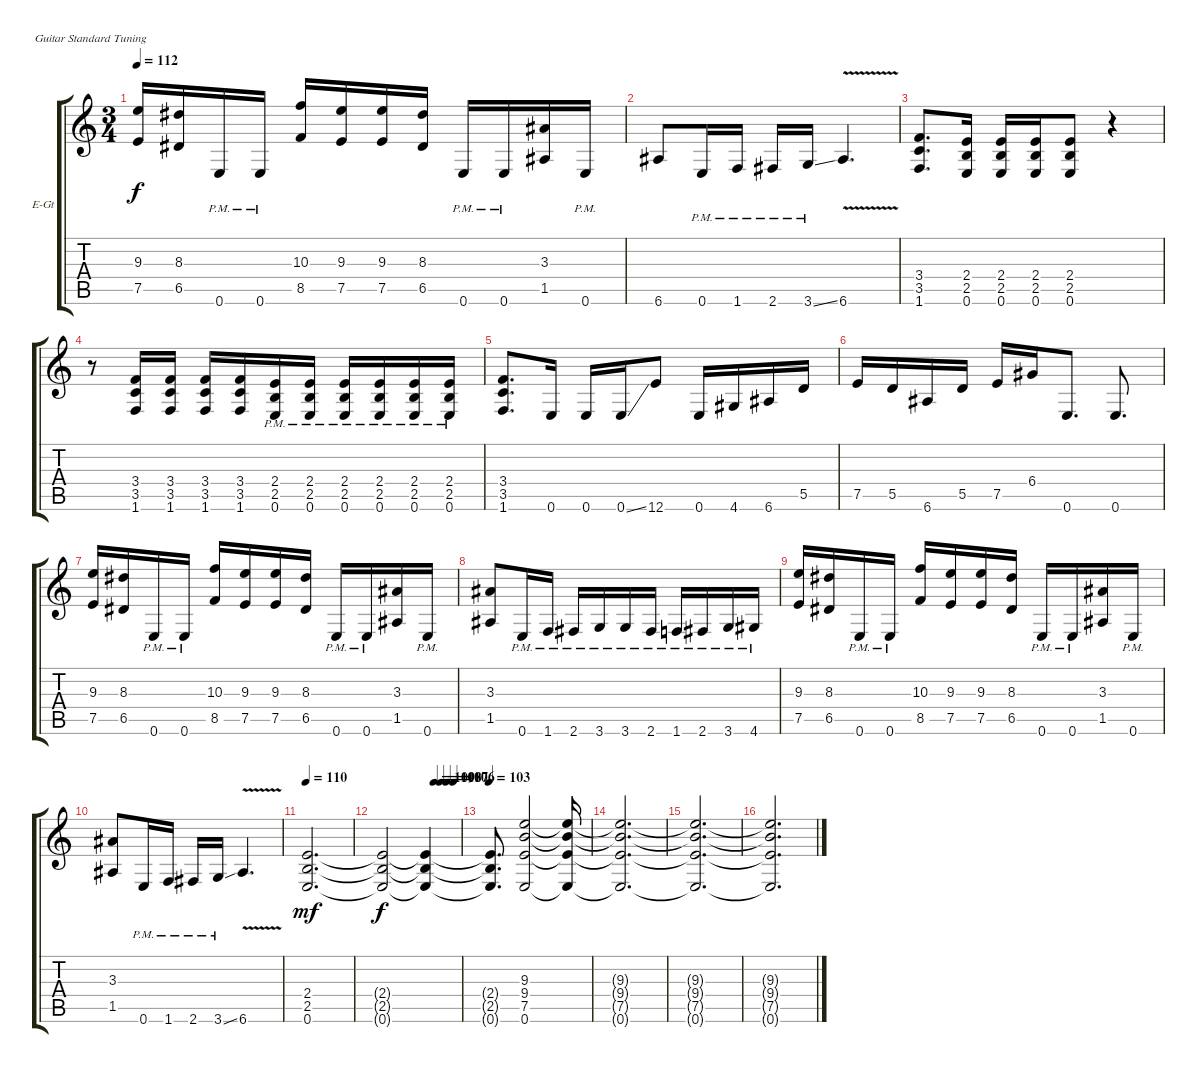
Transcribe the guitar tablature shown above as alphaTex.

\bracketExtendMode groupsimilarinstruments
\firstSystemTrackNameOrientation horizontal
\otherSystemsTrackNameOrientation horizontal
\track ("Guitar 2" "E-Gt") {instrument overdrivenguitar}
\staff {score tabs}
\tuning (E4 B3 G3 D3 A2 E2)
\ts (3 4)
\tempo 112
\clef g2
\ks c
(9.3 7.5).16{dy f} (8.3 6.5).16 0.6{pm}.16 0.6{pm}.16 (10.3 8.5).16 (9.3 7.5).16 (9.3 7.5).16 (8.3 6.5).16 0.6{pm}.16 0.6{pm}.16 (3.3 1.5).16 0.6{pm}.16 |
6.6.8 0.6{pm}.16 1.6{pm}.16 2.6{pm}.16 3.6{ss pm}.16 6.6{v}.4{d} |
(3.4 3.5 1.6).8{d} (2.4 2.5 0.6).16 (2.4 2.5 0.6).16 (2.4 2.5 0.6).16 (2.4 2.5 0.6).8 r.4 |
r.8 (3.4 3.5 1.6).16 (3.4 3.5 1.6).16 (3.4 3.5 1.6).16 (3.4 3.5 1.6).16 (2.4{pm} 2.5{pm} 0.6{pm}).16 (2.4{pm} 2.5{pm} 0.6{pm}).16 (2.4{pm} 2.5{pm} 0.6{pm}).16 (2.4{pm} 2.5{pm} 0.6{pm}).16 (2.4{pm} 2.5{pm} 0.6{pm}).16 (2.4{pm} 2.5{pm} 0.6{pm}).16 |
(3.4 3.5 1.6).8{d} 0.6.16 0.6.16 0.6{ss}.16 12.6.8 0.6.16 4.6.16 6.6.16 5.5.16 |
7.5.16 5.5.16 6.6.16 5.5.16 7.5.16 6.4.16 0.6.8{d} 0.6.8{d} |
(9.3 7.5).16 (8.3 6.5).16 0.6{pm}.16 0.6{pm}.16 (10.3 8.5).16 (9.3 7.5).16 (9.3 7.5).16 (8.3 6.5).16 0.6{pm}.16 0.6{pm}.16 (3.3 1.5).16 0.6{pm}.16 |
(3.3 1.5).8 0.6{pm}.16 1.6{pm}.16 2.6{pm}.16 3.6{pm}.16 3.6{pm}.16 2.6{pm}.16 1.6{pm}.16 2.6{pm}.16 3.6{pm}.16 4.6{pm}.16 |
(9.3 7.5).16 (8.3 6.5).16 0.6{pm}.16 0.6{pm}.16 (10.3 8.5).16 (9.3 7.5).16 (9.3 7.5).16 (8.3 6.5).16 0.6{pm}.16 0.6{pm}.16 (3.3 1.5).16 0.6{pm}.16 |
(3.3 1.5).8 0.6{pm}.16 1.6{pm}.16 2.6{pm}.16 3.6{ss pm}.16 6.6{v}.4{d} |
\tempo 110
(2.4 2.5 0.6).2{d dy mf} |
\tempo (109 0.666667)
\tempo (108 0.75)
\tempo (107 0.833333)
\tempo (106 0.916667)
(2.4{t} 2.5{t} 0.6{t}).2{dy f} (2.4{t} 2.5{t} 0.6{t}).4 |
\tempo 103
(2.4{t} 2.5{t} 0.6{t}).8{d} (9.3 9.4 7.5 0.6).2 (9.3{t} 9.4{t} 7.5{t} 0.6{t}).16 |
(9.3{t} 9.4{t} 7.5{t} 0.6{t}).2{d} |
(9.3{t} 9.4{t} 7.5{t} 0.6{t}).2{d} |
(9.3{t} 9.4{t} 7.5{t} 0.6{t}).2{d}
